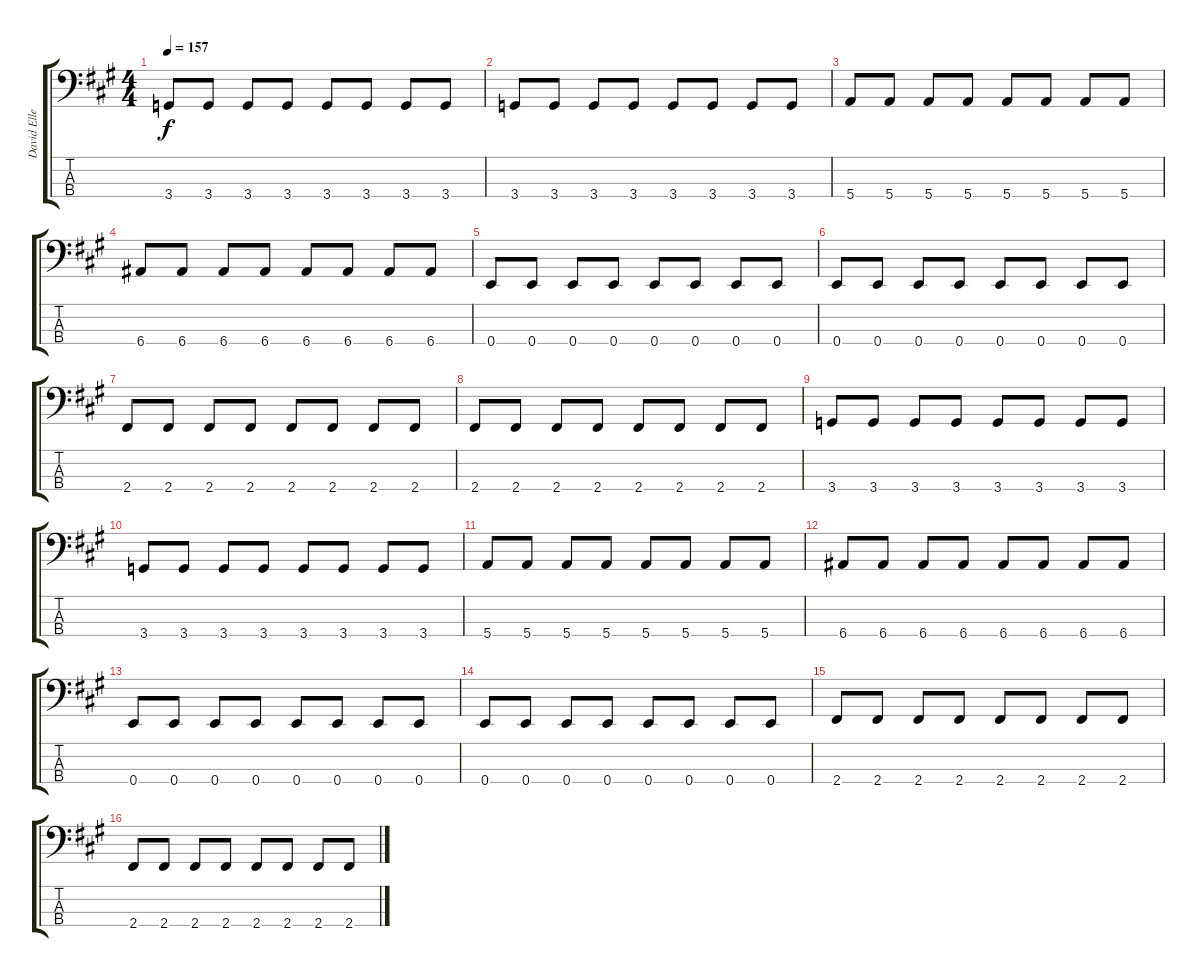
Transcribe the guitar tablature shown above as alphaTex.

\track ("David Ellefson" "David Elle") {instrument electricbasspick}
\staff {score tabs}
\tuning (G2 D2 A1 E1) {hide}
\ts (4 4)
\tempo 157
\clef f4
\ks a
3.4.8{dy f} 3.4.8 3.4.8 3.4.8 3.4.8 3.4.8 3.4.8 3.4.8 |
3.4.8 3.4.8 3.4.8 3.4.8 3.4.8 3.4.8 3.4.8 3.4.8 |
5.4.8 5.4.8 5.4.8 5.4.8 5.4.8 5.4.8 5.4.8 5.4.8 |
6.4.8 6.4.8 6.4.8 6.4.8 6.4.8 6.4.8 6.4.8 6.4.8 |
0.4.8 0.4.8 0.4.8 0.4.8 0.4.8 0.4.8 0.4.8 0.4.8 |
0.4.8 0.4.8 0.4.8 0.4.8 0.4.8 0.4.8 0.4.8 0.4.8 |
2.4.8 2.4.8 2.4.8 2.4.8 2.4.8 2.4.8 2.4.8 2.4.8 |
2.4.8 2.4.8 2.4.8 2.4.8 2.4.8 2.4.8 2.4.8 2.4.8 |
3.4.8 3.4.8 3.4.8 3.4.8 3.4.8 3.4.8 3.4.8 3.4.8 |
3.4.8 3.4.8 3.4.8 3.4.8 3.4.8 3.4.8 3.4.8 3.4.8 |
5.4.8 5.4.8 5.4.8 5.4.8 5.4.8 5.4.8 5.4.8 5.4.8 |
6.4.8 6.4.8 6.4.8 6.4.8 6.4.8 6.4.8 6.4.8 6.4.8 |
0.4.8 0.4.8 0.4.8 0.4.8 0.4.8 0.4.8 0.4.8 0.4.8 |
0.4.8 0.4.8 0.4.8 0.4.8 0.4.8 0.4.8 0.4.8 0.4.8 |
2.4.8 2.4.8 2.4.8 2.4.8 2.4.8 2.4.8 2.4.8 2.4.8 |
2.4.8 2.4.8 2.4.8 2.4.8 2.4.8 2.4.8 2.4.8 2.4.8
